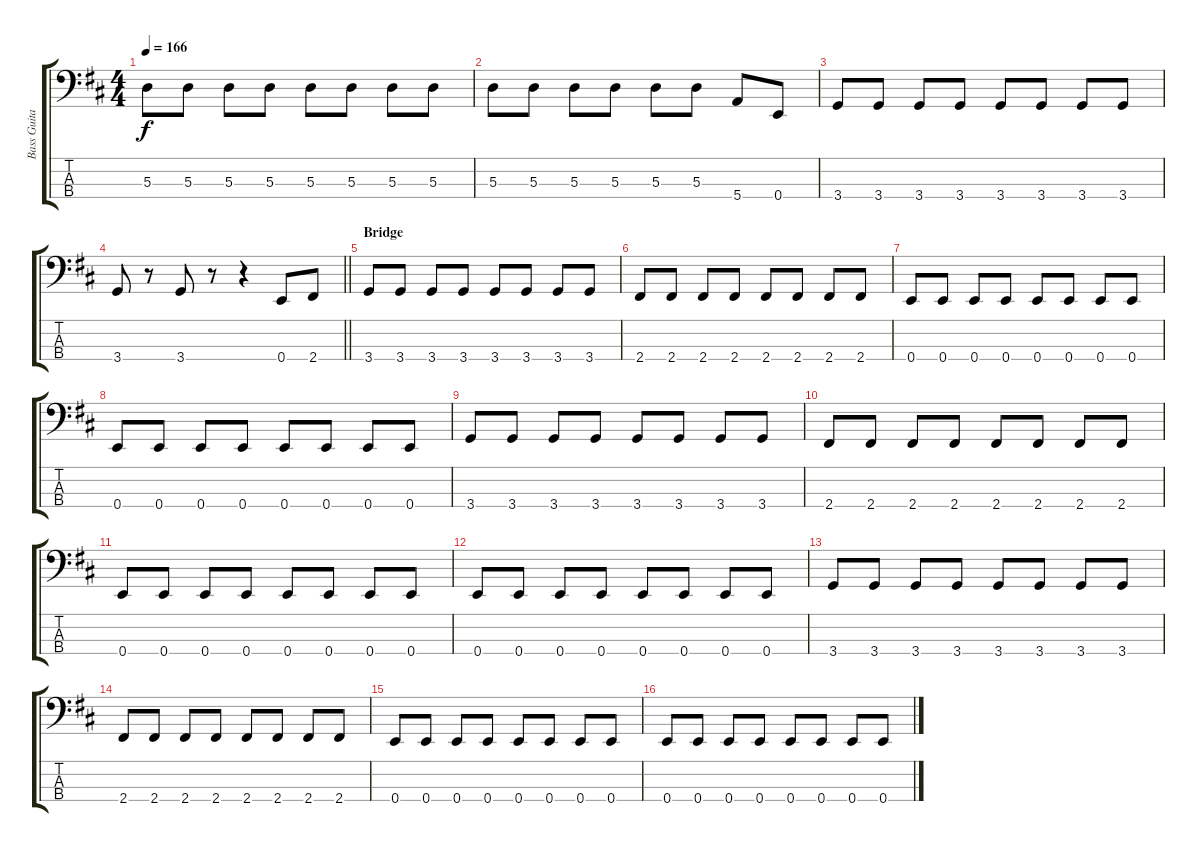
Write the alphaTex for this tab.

\track ("Bass Guitar" "Bass Guita") {instrument electricbassfinger}
\staff {score tabs}
\tuning (G2 D2 A1 E1) {hide}
\ts (4 4)
\tempo 166
\clef f4
\ks d
5.3.8{dy f} 5.3.8 5.3.8 5.3.8 5.3.8 5.3.8 5.3.8 5.3.8 |
5.3.8 5.3.8 5.3.8 5.3.8 5.3.8 5.3.8 5.4.8 0.4.8 |
3.4.8 3.4.8 3.4.8 3.4.8 3.4.8 3.4.8 3.4.8 3.4.8 |
\barLineRight lightlight
3.4.8 r.8 3.4.8 r.8 r.4 0.4.8 2.4.8 |
\section ("" "Bridge")
3.4.8 3.4.8 3.4.8 3.4.8 3.4.8 3.4.8 3.4.8 3.4.8 |
2.4.8 2.4.8 2.4.8 2.4.8 2.4.8 2.4.8 2.4.8 2.4.8 |
0.4.8 0.4.8 0.4.8 0.4.8 0.4.8 0.4.8 0.4.8 0.4.8 |
0.4.8 0.4.8 0.4.8 0.4.8 0.4.8 0.4.8 0.4.8 0.4.8 |
3.4.8 3.4.8 3.4.8 3.4.8 3.4.8 3.4.8 3.4.8 3.4.8 |
2.4.8 2.4.8 2.4.8 2.4.8 2.4.8 2.4.8 2.4.8 2.4.8 |
0.4.8 0.4.8 0.4.8 0.4.8 0.4.8 0.4.8 0.4.8 0.4.8 |
0.4.8 0.4.8 0.4.8 0.4.8 0.4.8 0.4.8 0.4.8 0.4.8 |
3.4.8 3.4.8 3.4.8 3.4.8 3.4.8 3.4.8 3.4.8 3.4.8 |
2.4.8 2.4.8 2.4.8 2.4.8 2.4.8 2.4.8 2.4.8 2.4.8 |
0.4.8 0.4.8 0.4.8 0.4.8 0.4.8 0.4.8 0.4.8 0.4.8 |
0.4.8 0.4.8 0.4.8 0.4.8 0.4.8 0.4.8 0.4.8 0.4.8
